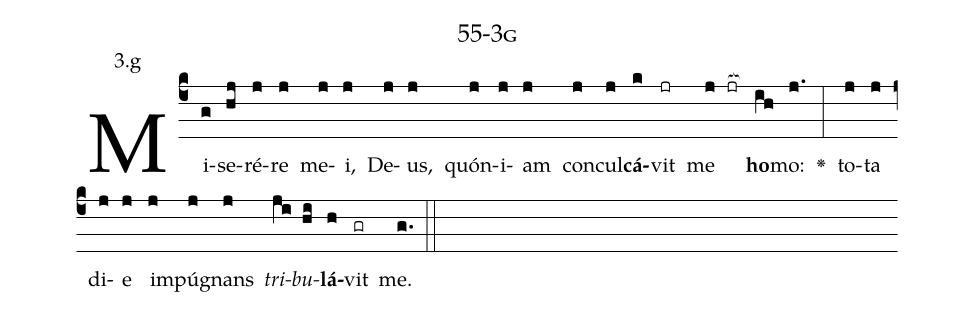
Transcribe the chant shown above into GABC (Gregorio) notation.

name: 55-3g;
annotation: 3.g;
%%
(c4)Mi(g)se(hj)ré(j)re(j) me(j)i,(j) De(j)us,(j) quón(j)i(j)am(j) con(j)cul(j)<b>cá</b>(k)vit(jr) me(j jr[ocb:1{]) <b>ho</b>(ih[ocb:0}])mo:(j.) <v>\greheightstar</v>(:) to(j)ta(j) di(j)e(j) im(j)pú(j)gnans(j) <i>tri</i>(ji)<i>bu</i>(hi)<b>lá</b>(h)vit(gr) me.(g.) (::)


%E(j) u(j) o(ji) u(hi) a(h) e.(g.) (::)
